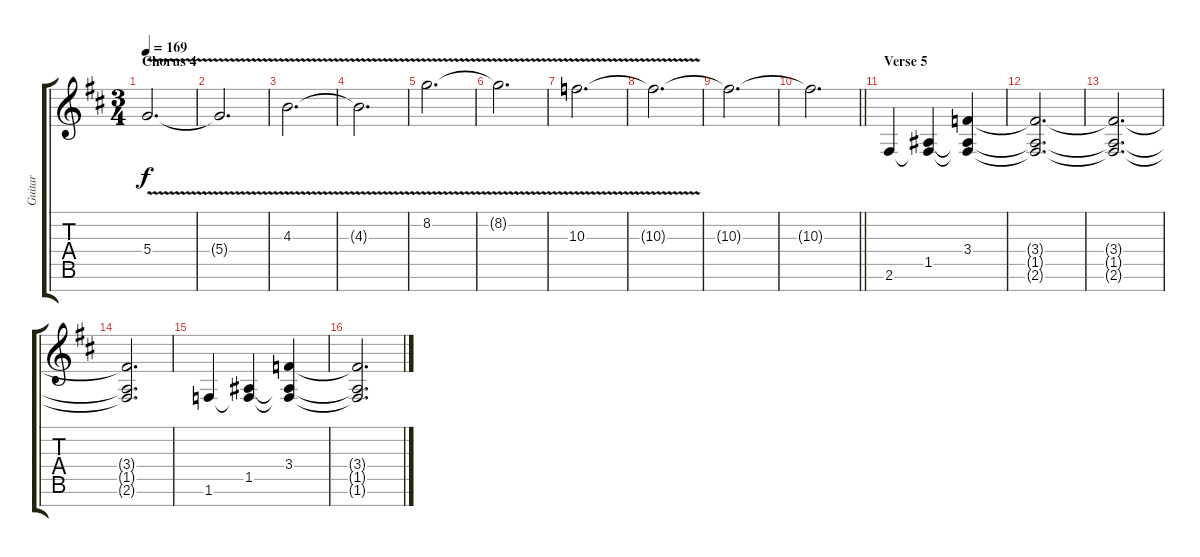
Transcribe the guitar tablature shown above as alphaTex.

\track ("Guitar" "Guitar") {instrument distortionguitar}
\staff {score tabs}
\tuning (E4 B3 G3 D3 A2 E2 B1) {hide}
\ts (3 4)
\section ("" "Chorus 4")
\tempo 169
\clef g2
\ks d
5.4{v}.2{d dy f} |
5.4{t}.2{d} |
4.3{v}.2{d} |
4.3{t}.2{d} |
8.2{v}.2{d} |
8.2{t}.2{d} |
10.3{v}.2{d} |
10.3{t}.2{d} |
10.3{t}.2{d} |
\barLineRight lightlight
10.3{t}.2{d} |
\section ("" "Verse 5")
2.6.4 (1.5 2.6{t}).4 (3.4 1.5{t} 2.6{t}).4 |
(3.4{t} 1.5{t} 2.6{t}).2{d} |
(3.4{t} 1.5{t} 2.6{t}).2{d} |
(3.4{t} 1.5{t} 2.6{t}).2{d} |
1.6.4 (1.5 1.6{t}).4 (3.4 1.5{t} 1.6{t}).4 |
(3.4{t} 1.5{t} 1.6{t}).2{d}
